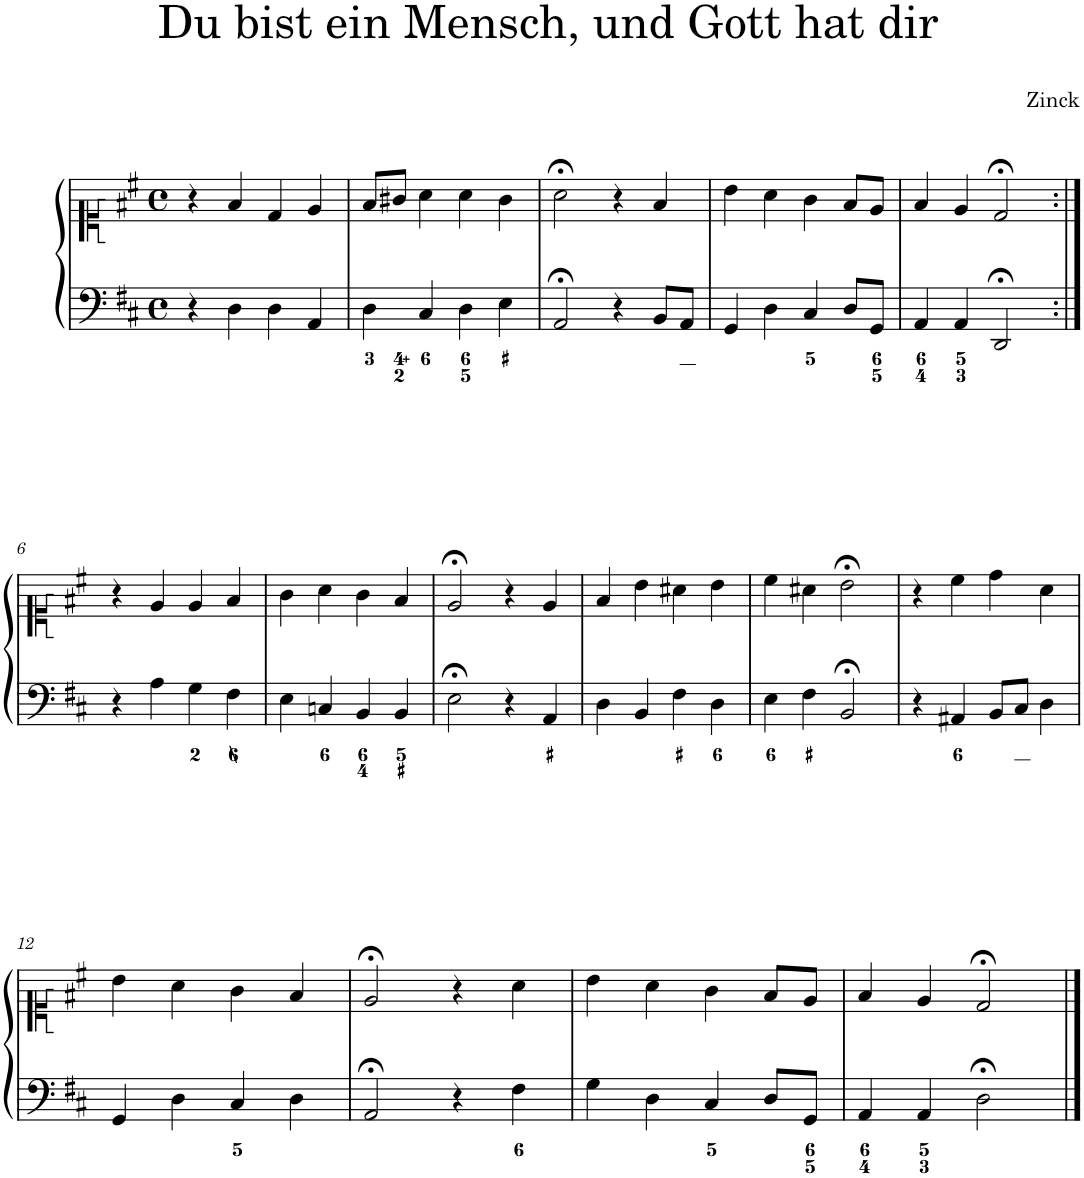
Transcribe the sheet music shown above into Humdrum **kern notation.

**kern	**kern
*part1	*part1
*staff2	*staff1
*I"Piano	*
*I'Pno.	*
*clefF4	*clefC1
*k[f#c#]	*k[f#c#]
*M4/4	*M4/4
*met(c)	*met(c)
=1	=1
4r	4r
4D\	4f#/
4D\	4d/
4AA/	4e/
=2	=2
4D\	8f#/L
.	8g#X/J
4C#/	4a\
4D\	4a\
4E\	4g#\
=3	=3
2AA;</	2a;<\
4r	4r
8BB/L	4f#/
8AA/J	.
=4	=4
4GG/	4b\
4D\	4a\
4C#/	4g\
8D/L	8f#/L
8GG/J	8e/J
=5	=5
4AA/	4f#/
4AA/	4e/
2DD;</	2d;</
!!LO:LB:g=z
=6:|!	=6:|!
4r	4r
4A\	4e/
4G\	4e/
4F#\	4f#/
=7	=7
4E\	4g\
4Cn/	4a\
4BB/	4g\
4BB/	4f#/
=8	=8
2E;<\	2e;</
4r	4r
4AA/	4e/
=9	=9
4D\	4f#/
4BB/	4b\
4F#\	4a#X\
4D\	4b\
=10	=10
4E\	4cc#\
4F#\	4a#X\
2BB;</	2b;<\
=11	=11
4r	4r
4AA#X/	4cc#\
8BB/L	4dd\
8C#/J	.
4D\	4a\
!!LO:LB:g=z
=12	=12
4GG/	4b\
4D\	4a\
4C#/	4g\
4D\	4f#/
=13	=13
2AA;</	2e;</
4r	4r
4F#\	4a\
=14	=14
4G\	4b\
4D\	4a\
4C#/	4g\
8D/L	8f#/L
8GG/J	8e/J
=15	=15
4AA/	4f#/
4AA/	4e/
2D;<\	2d;</
==	==
*-	*-
